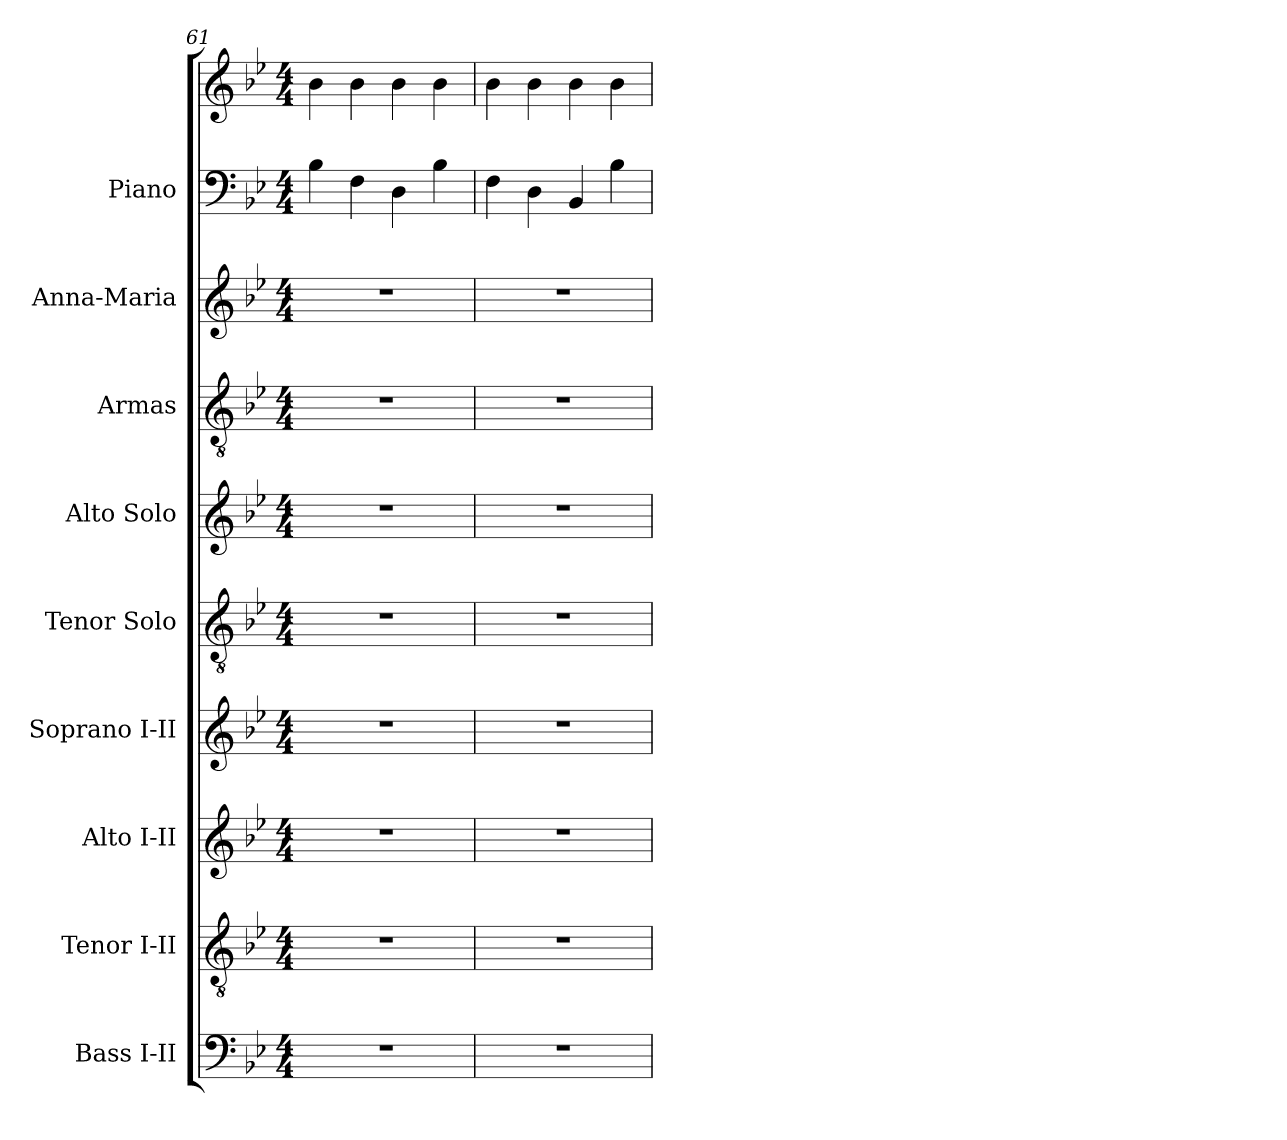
**kern	**kern	**kern	**kern	**kern	**kern	**kern	**kern	**kern	**kern
*part9	*part8	*part7	*part6	*part5	*part4	*part3	*part2	*part1	*part1
*staff10	*staff9	*staff8	*staff7	*staff6	*staff5	*staff4	*staff3	*staff2	*staff1
*I"Bass I-II	*I"Tenor I-II	*I"Alto I-II	*I"Soprano I-II	*I"Tenor Solo	*I"Alto Solo	*I"Armas	*I"Anna-Maria	*I"Piano	*
*I'B.	*I'T.	*I'A.	*I'S.	*I'T. Solo	*I'A. Solo	*I'Armas	*I'A-M	*I'Pno.	*
*clefF4	*clefGv2	*clefG2	*clefG2	*clefGv2	*clefG2	*clefGv2	*clefG2	*clefF4	*clefG2
*	*ITrd7c12	*	*	*ITrd7c12	*	*ITrd7c12	*	*	*
*k[b-e-]	*k[b-e-]	*k[b-e-]	*k[b-e-]	*k[b-e-]	*k[b-e-]	*k[b-e-]	*k[b-e-]	*k[b-e-]	*k[b-e-]
*B-:	*B-:	*B-:	*B-:	*B-:	*B-:	*B-:	*B-:	*B-:	*B-:
*M4/4	*M4/4	*M4/4	*M4/4	*M4/4	*M4/4	*M4/4	*M4/4	*M4/4	*M4/4
=61	=61	=61	=61	=61	=61	=61	=61	=61	=61
1r	1r	1r	1r	1r	1r	1r	1r	4B-i\	4b-i
.	.	.	.	.	.	.	.	4Fi\	4b-i
.	.	.	.	.	.	.	.	4Di\	4b-i
.	.	.	.	.	.	.	.	4B-i\	4b-i
=62	=62	=62	=62	=62	=62	=62	=62	=62	=62
1r	1r	1r	1r	1r	1r	1r	1r	4Fi\	4b-i
.	.	.	.	.	.	.	.	4Di\	4b-i
.	.	.	.	.	.	.	.	4BB-i/	4b-i
.	.	.	.	.	.	.	.	4B-i\	4b-i
=	=	=	=	=	=	=	=	=	=
*-	*-	*-	*-	*-	*-	*-	*-	*-	*-
